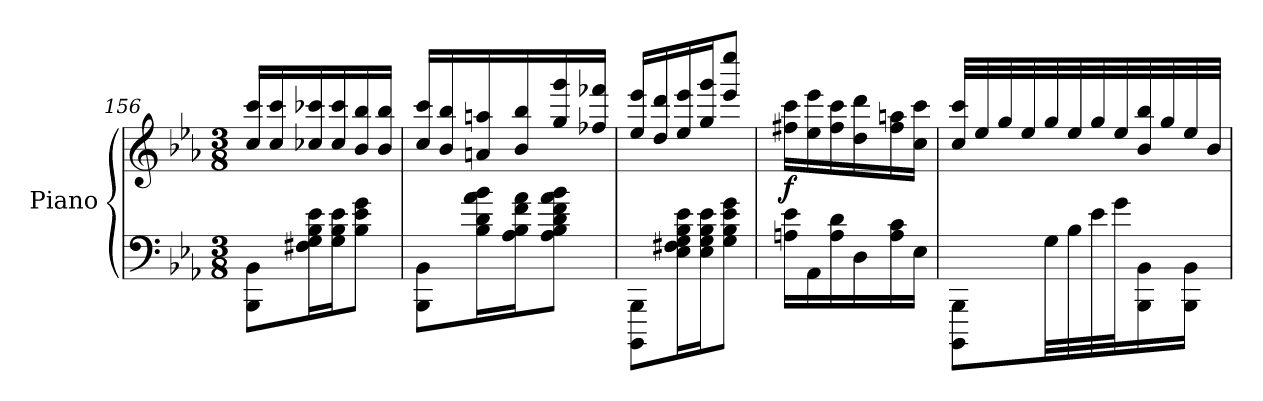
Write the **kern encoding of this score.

**kern	**kern	**dynam
*part1	*part1	*part1
*staff2	*staff1	*staff1/2
*I"Piano	*	*
*I'Pno.	*	*
*clefF4	*clefG2	*
*k[b-e-a-]	*k[b-e-a-]	*
*M3/8	*M3/8	*
=156	=156	=156
8BBB-\ 8BB-\L	16cc/ 16ccc/LL	.
.	16cc/ 16ccc/	.
16F#X\ 16G\ 16B-\ 16e-\L	16cc-X/ 16ccc-X/	.
16G\ 16B-\ 16e-\J	16cc-/ 16ccc-/	.
8B-\ 8e-\ 8g\J	16b-/ 16bb-/	.
.	16b-/ 16bb-/JJ	.
=157	=157	=157
8BBB-\ 8BB-\L	16cc/ 16ccc/LL	.
.	16b-/ 16bb-/	.
16B-\ 16d\ 16a-\ 16b-\L	16an/ 16aan/	.
16A-\ 16B-\ 16f\ 16a-\J	16b-/ 16bb-/	.
8A-\ 8B-\ 8d\ 8f\ 8a-\ 8b-\J	16gg/ 16ggg/	.
.	16ff-X/ 16fff-X/JJ	.
!!LO:LB:g=z
=158	=158	=158
8BBBB-\ 8BBB-\L	16ee-/ 16eee-/LL	.
.	16dd/ 16ddd/	.
16E-\ 16F#X\ 16G\ 16B-\ 16e-\L	16ee-/ 16eee-/	.
16E-\ 16G\ 16B-\ 16e-\J	16gg/ 16ggg/J	.
8G\ 8B-\ 8e-\ 8g\J	8eee-/ 8eeee-/J	.
=159	=159	=159
!	!	!LO:DY:b
16An\ 16e-\LL	16ff#X\ 16ccc\LL	f
16AA-\	16ee-\ 16eee-\	.
16A\ 16d\	16ff#\ 16ccc\	.
16D\	16dd\ 16ddd\	.
16A\ 16c\	16ff#\ 16aan\	.
16E-\JJ	16cc\ 16ccc\JJ	.
=160	=160	=160
8BBBB-\ 8BBB-\L	32cc/ 32ccc/LLL	.
.	32ee-/	.
.	32gg/	.
.	32ee-/	.
32G\LL	32gg/	.
32B-\	32ee-/	.
32e-\	32gg/	.
32g\J	32ee-/	.
16BBB-\ 16BB-\	32b-/ 32bb-/	.
.	32gg/	.
16BBB-\ 16BB-\JJ	32ee-/	.
.	32b-/JJJ	.
=	=	=
*-	*-	*-
